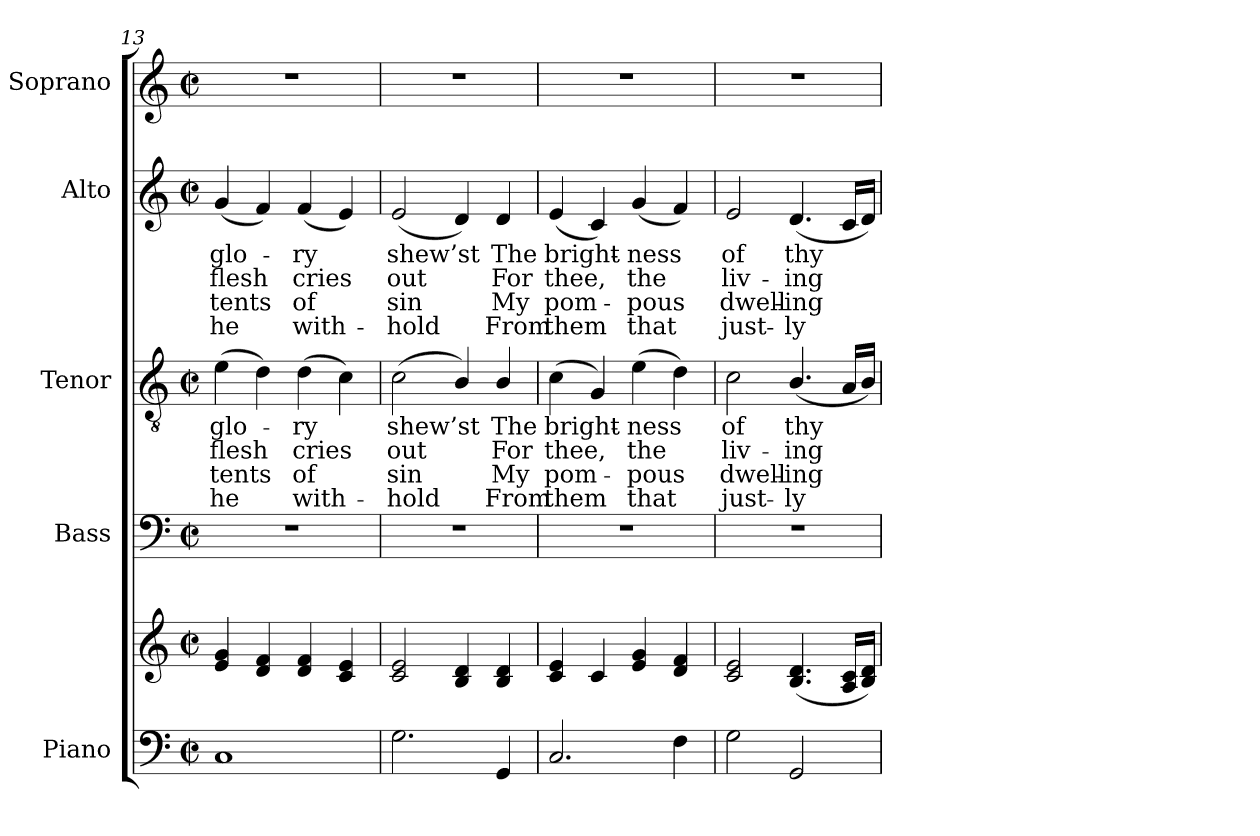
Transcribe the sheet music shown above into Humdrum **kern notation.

**kern	**kern	**kern	**kern	**text	**text	**text	**text	**kern	**text	**text	**text	**text	**kern
*part5	*part5	*part4	*part3	*part3	*part3	*part3	*part3	*part2	*part2	*part2	*part2	*part2	*part1
*staff6	*staff5	*staff4	*staff3	*staff3	*staff3	*staff3	*staff3	*staff2	*staff2	*staff2	*staff2	*staff2	*staff1
*I"Piano	*	*I"Bass	*I"Tenor	*	*	*	*	*I"Alto	*	*	*	*	*I"Soprano
*I'Pno.	*	*I'B.	*I'T.	*	*	*	*	*I'A.	*	*	*	*	*I'S.
*clefF4	*clefG2	*clefF4	*clefGv2	*	*	*	*	*clefG2	*	*	*	*	*clefG2
*	*	*	*ITrd7c12	*	*	*	*	*	*	*	*	*	*
*k[]	*k[]	*k[]	*k[]	*	*	*	*	*k[]	*	*	*	*	*k[]
*C:	*C:	*C:	*C:	*	*	*	*	*C:	*	*	*	*	*C:
*M2/2	*M2/2	*M2/2	*M2/2	*	*	*	*	*M2/2	*	*	*	*	*M2/2
*met(c|)	*met(c|)	*met(c|)	*met(c|)	*	*	*	*	*met(c|)	*	*	*	*	*met(c|)
=13	=13	=13	=13	=13	=13	=13	=13	=13	=13	=13	=13	=13	=13
!	!	!	!	!LO:LY:b:color=#000000	!LO:LY:b:color=#000000	!LO:LY:b:color=#000000	!LO:LY:b:color=#000000	!	!	!	!	!	!
!	!	!	!	!	!	!	!	!	!LO:LY:b:color=#000000	!LO:LY:b:color=#000000	!LO:LY:b:color=#000000	!LO:LY:b:color=#000000	!
1Ci	4ei/ 4gi	1r	(4Ei\	glo-	flesh	tents	he	(4gi/	glo-	flesh	tents	he	1r
.	4di/ 4fi	.	4Di\)	.	.	.	.	4fi/)	.	.	.	.	.
!	!	!	!	!LO:LY:b:color=#000000	!LO:LY:b:color=#000000	!LO:LY:b:color=#000000	!LO:LY:b:color=#000000	!	!	!	!	!	!
!	!	!	!	!	!	!	!	!	!LO:LY:b:color=#000000	!LO:LY:b:color=#000000	!LO:LY:b:color=#000000	!LO:LY:b:color=#000000	!
.	4di/ 4fi	.	(4Di\	-ry	cries	of	with-	(4fi/	-ry	cries	of	with-	.
.	4ci/ 4ei	.	4Ci\)	.	.	.	.	4ei/)	.	.	.	.	.
=14	=14	=14	=14	=14	=14	=14	=14	=14	=14	=14	=14	=14	=14
!	!	!	!	!LO:LY:b:color=#000000	!LO:LY:b:color=#000000	!LO:LY:b:color=#000000	!LO:LY:b:color=#000000	!	!	!	!	!	!
!	!	!	!	!	!	!	!	!	!LO:LY:b:color=#000000	!LO:LY:b:color=#000000	!LO:LY:b:color=#000000	!LO:LY:b:color=#000000	!
2.Gi\	2ci/ 2ei	1r	(2Ci\	shew’st	out	-sin	hold	(2ei/	shew’st	out	-sin	hold	1r
.	4Bi/ 4di	.	4BBi/)	.	.	.	.	4di/)	.	.	.	.	.
!	!	!	!	!LO:LY:b:color=#000000	!LO:LY:b:color=#000000	!LO:LY:b:color=#000000	!LO:LY:b:color=#000000	!	!	!	!	!	!
!	!	!	!	!	!	!	!	!	!LO:LY:b:color=#000000	!LO:LY:b:color=#000000	!LO:LY:b:color=#000000	!LO:LY:b:color=#000000	!
4GGi/	4Bi/ 4di	.	4BBi/	The	For	My	From	4di/	The	For	My	From	.
=15	=15	=15	=15	=15	=15	=15	=15	=15	=15	=15	=15	=15	=15
!	!	!	!	!LO:LY:b:color=#000000	!LO:LY:b:color=#000000	!LO:LY:b:color=#000000	!LO:LY:b:color=#000000	!	!	!	!	!	!
!	!	!	!	!	!	!	!	!	!LO:LY:b:color=#000000	!LO:LY:b:color=#000000	!LO:LY:b:color=#000000	!LO:LY:b:color=#000000	!
2.Ci/	4ci/ 4ei	1r	(4Ci\	bright-	thee,	pom-	-them	(4ei/	bright-	thee,	pom-	-them	1r
.	4ci/	.	4GGi/)	.	.	.	.	4ci/)	.	.	.	.	.
!	!	!	!	!LO:LY:b:color=#000000	!LO:LY:b:color=#000000	!LO:LY:b:color=#000000	!LO:LY:b:color=#000000	!	!	!	!	!	!
!	!	!	!	!	!	!	!	!	!LO:LY:b:color=#000000	!LO:LY:b:color=#000000	!LO:LY:b:color=#000000	!LO:LY:b:color=#000000	!
.	4ei/ 4gi	.	(4Ei\	-ness	the	pous	that	(4gi/	-ness	the	pous	that	.
4Fi\	4di/ 4fi	.	4Di\)	.	.	.	.	4fi/)	.	.	.	.	.
=16	=16	=16	=16	=16	=16	=16	=16	=16	=16	=16	=16	=16	=16
!	!	!	!	!LO:LY:b:color=#000000	!LO:LY:b:color=#000000	!LO:LY:b:color=#000000	!LO:LY:b:color=#000000	!	!	!	!	!	!
!	!	!	!	!	!	!	!	!	!LO:LY:b:color=#000000	!LO:LY:b:color=#000000	!LO:LY:b:color=#000000	!LO:LY:b:color=#000000	!
2Gi\	2ci/ 2ei	1r	2Ci\	of	liv-	dwell-	-just-	2ei/	of	liv-	dwell-	-just-	1r
!	!	!	!	!LO:LY:b:color=#000000	!LO:LY:b:color=#000000	!LO:LY:b:color=#000000	!LO:LY:b:color=#000000	!	!	!	!	!	!
!	!	!	!	!	!	!	!	!	!LO:LY:b:color=#000000	!LO:LY:b:color=#000000	!LO:LY:b:color=#000000	!LO:LY:b:color=#000000	!
2GGi/	(4.Bi/ 4.di	.	(4.BBi/	thy	-ing	-ing	ly	(4.di/	thy	-ing	-ing	ly	.
.	16Ai/ 16ci/LL	.	16AAi/LL	.	.	.	.	16ci/LL	.	.	.	.	.
.	16Bi/ 16di/JJ)	.	16BBi/JJ)	.	.	.	.	16di/JJ)	.	.	.	.	.
=	=	=	=	=	=	=	=	=	=	=	=	=	=
*-	*-	*-	*-	*-	*-	*-	*-	*-	*-	*-	*-	*-	*-
